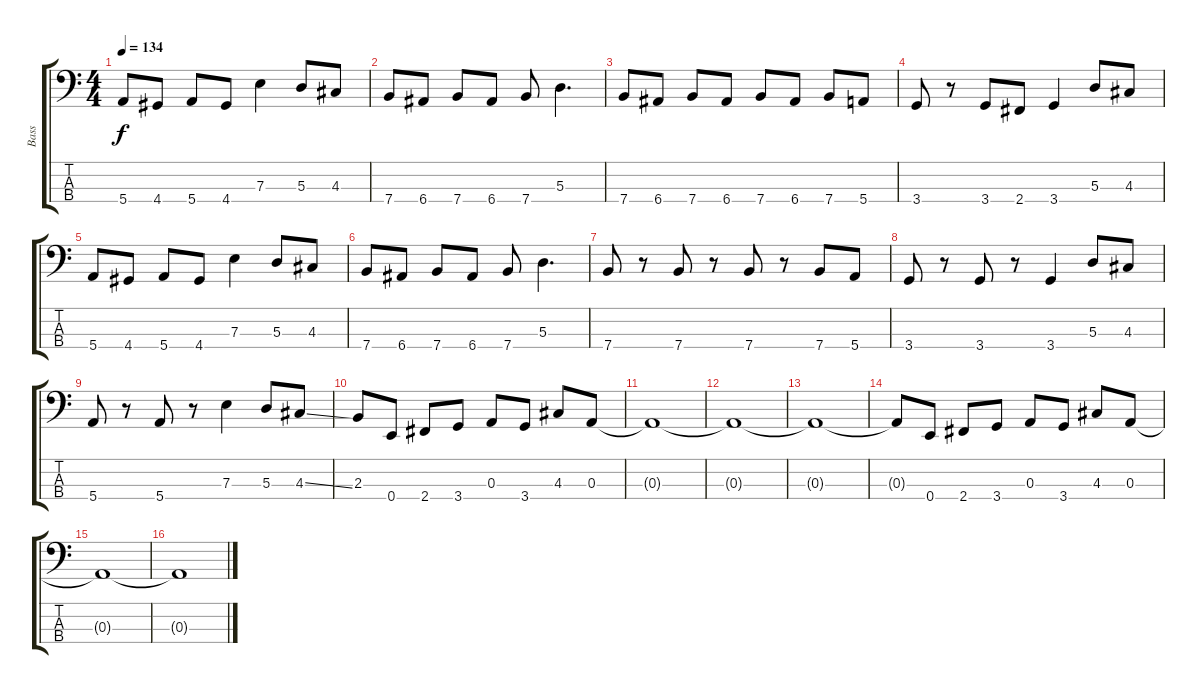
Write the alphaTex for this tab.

\track ("Bass" "Bass") {instrument electricbassfinger}
\staff {score tabs}
\tuning (G2 D2 A1 E1) {hide}
\ts (4 4)
\tempo 134
\clef f4
\ks c
5.4.8{dy f} 4.4.8 5.4.8 4.4.8 7.3.4 5.3.8 4.3.8 |
7.4.8 6.4.8 7.4.8 6.4.8 7.4.8 5.3.4{d} |
7.4.8 6.4.8 7.4.8 6.4.8 7.4.8 6.4.8 7.4.8 5.4.8 |
3.4.8 r.8 3.4.8 2.4.8 3.4.4 5.3.8 4.3.8 |
5.4.8 4.4.8 5.4.8 4.4.8 7.3.4 5.3.8 4.3.8 |
7.4.8 6.4.8 7.4.8 6.4.8 7.4.8 5.3.4{d} |
7.4.8 r.8 7.4.8 r.8 7.4.8 r.8 7.4.8 5.4.8 |
3.4.8 r.8 3.4.8 r.8 3.4.4 5.3.8 4.3.8 |
5.4.8 r.8 5.4.8 r.8 7.3.4 5.3.8 4.3{ss}.8 |
2.3.8 0.4.8 2.4.8 3.4.8 0.3.8 3.4.8 4.3.8 0.3.8 |
0.3{t}.1 |
0.3{t}.1 |
0.3{t}.1 |
0.3{t}.8 0.4.8 2.4.8 3.4.8 0.3.8 3.4.8 4.3.8 0.3.8 |
0.3{t}.1 |
0.3{t}.1
